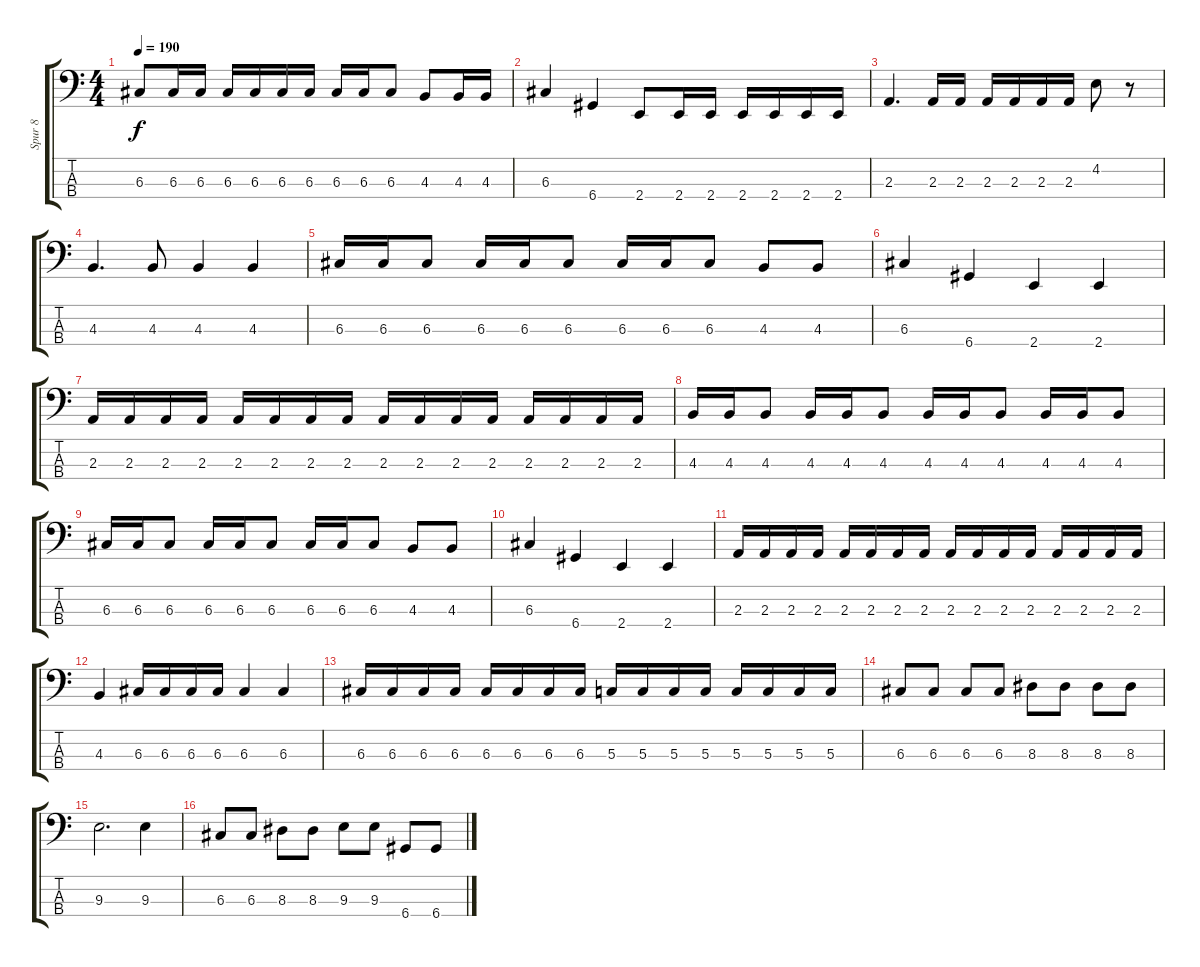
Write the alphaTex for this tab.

\track ("Spur 8" "Spur 8") {instrument electricbassfinger}
\staff {score tabs}
\tuning (F2 C2 G1 D1) {hide}
\ts (4 4)
\tempo 190
\clef f4
\ks c
6.3.8{dy f} 6.3.16 6.3.16 6.3.16 6.3.16 6.3.16 6.3.16 6.3.16 6.3.16 6.3.8 4.3.8 4.3.16 4.3.16 |
6.3.4 6.4.4 2.4.8 2.4.16 2.4.16 2.4.16 2.4.16 2.4.16 2.4.16 |
2.3.4{d} 2.3.16 2.3.16 2.3.16 2.3.16 2.3.16 2.3.16 4.2.8 r.8 |
4.3.4{d} 4.3.8 4.3.4 4.3.4 |
6.3.16 6.3.16 6.3.8 6.3.16 6.3.16 6.3.8 6.3.16 6.3.16 6.3.8 4.3.8 4.3.8 |
6.3.4 6.4.4 2.4.4 2.4.4 |
2.3.16 2.3.16 2.3.16 2.3.16 2.3.16 2.3.16 2.3.16 2.3.16 2.3.16 2.3.16 2.3.16 2.3.16 2.3.16 2.3.16 2.3.16 2.3.16 |
4.3.16 4.3.16 4.3.8 4.3.16 4.3.16 4.3.8 4.3.16 4.3.16 4.3.8 4.3.16 4.3.16 4.3.8 |
6.3.16 6.3.16 6.3.8 6.3.16 6.3.16 6.3.8 6.3.16 6.3.16 6.3.8 4.3.8 4.3.8 |
6.3.4 6.4.4 2.4.4 2.4.4 |
2.3.16 2.3.16 2.3.16 2.3.16 2.3.16 2.3.16 2.3.16 2.3.16 2.3.16 2.3.16 2.3.16 2.3.16 2.3.16 2.3.16 2.3.16 2.3.16 |
4.3.4 6.3.16 6.3.16 6.3.16 6.3.16 6.3.4 6.3.4 |
6.3.16 6.3.16 6.3.16 6.3.16 6.3.16 6.3.16 6.3.16 6.3.16 5.3.16 5.3.16 5.3.16 5.3.16 5.3.16 5.3.16 5.3.16 5.3.16 |
6.3.8 6.3.8 6.3.8 6.3.8 8.3.8 8.3.8 8.3.8 8.3.8 |
9.3.2{d} 9.3.4 |
6.3.8 6.3.8 8.3.8 8.3.8 9.3.8 9.3.8 6.4.8 6.4.8
